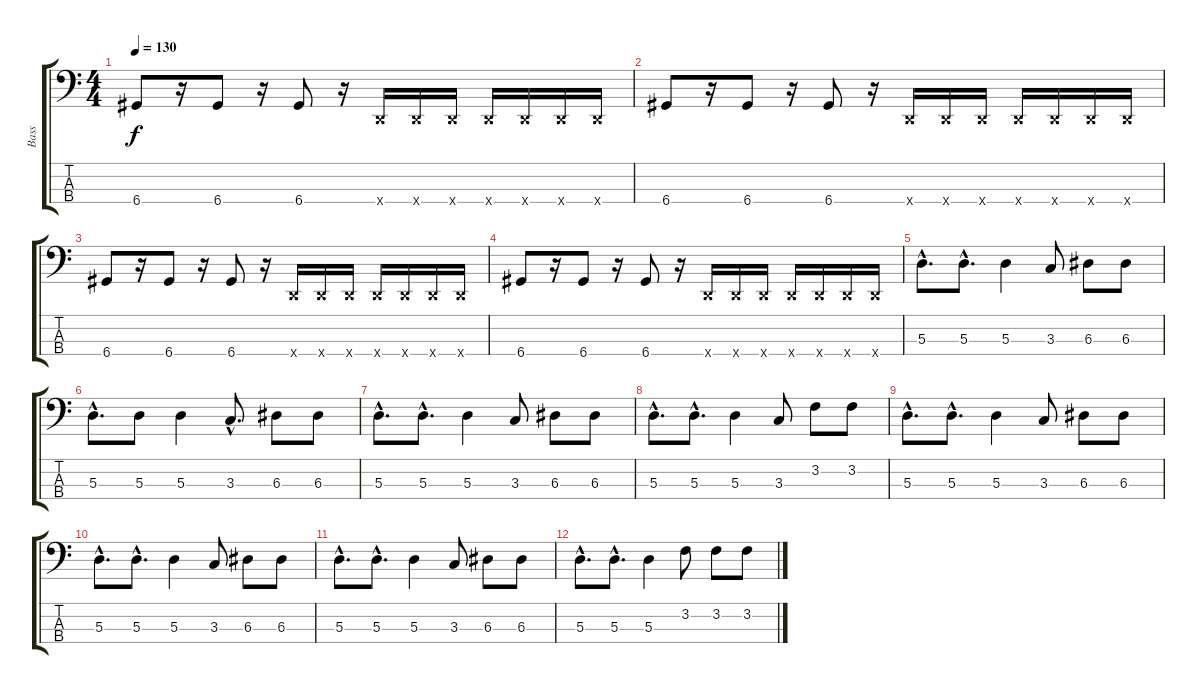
\track ("Bass" "Bass") {instrument electricbasspick}
\staff {score tabs}
\tuning (G2 D2 A1 D1) {hide}
\ts (4 4)
\tempo 130
\clef f4
\ks c
6.4.8{dy f} r.16 6.4.8 r.16 6.4.8 r.16 0.4{x}.16 0.4{x}.16 0.4{x}.16 0.4{x}.16 0.4{x}.16 0.4{x}.16 0.4{x}.16 |
6.4.8 r.16 6.4.8 r.16 6.4.8 r.16 0.4{x}.16 0.4{x}.16 0.4{x}.16 0.4{x}.16 0.4{x}.16 0.4{x}.16 0.4{x}.16 |
6.4.8 r.16 6.4.8 r.16 6.4.8 r.16 0.4{x}.16 0.4{x}.16 0.4{x}.16 0.4{x}.16 0.4{x}.16 0.4{x}.16 0.4{x}.16 |
6.4.8 r.16 6.4.8 r.16 6.4.8 r.16 0.4{x}.16 0.4{x}.16 0.4{x}.16 0.4{x}.16 0.4{x}.16 0.4{x}.16 0.4{x}.16 |
5.3{hac}.8{d} 5.3{hac}.8{d} 5.3.4 3.3.8 6.3.8 6.3.8 |
5.3{hac}.8{d} 5.3.8 5.3.4 3.3{hac}.8{d} 6.3.8 6.3.8 |
5.3{hac}.8{d} 5.3{hac}.8{d} 5.3.4 3.3.8 6.3.8 6.3.8 |
5.3{hac}.8{d} 5.3{hac}.8{d} 5.3.4 3.3.8 3.2.8 3.2.8 |
5.3{hac}.8{d} 5.3{hac}.8{d} 5.3.4 3.3.8 6.3.8 6.3.8 |
5.3{hac}.8{d} 5.3{hac}.8{d} 5.3.4 3.3.8 6.3.8 6.3.8 |
5.3{hac}.8{d} 5.3{hac}.8{d} 5.3.4 3.3.8 6.3.8 6.3.8 |
5.3{hac}.8{d} 5.3{hac}.8{d} 5.3.4 3.2.8 3.2.8 3.2.8
